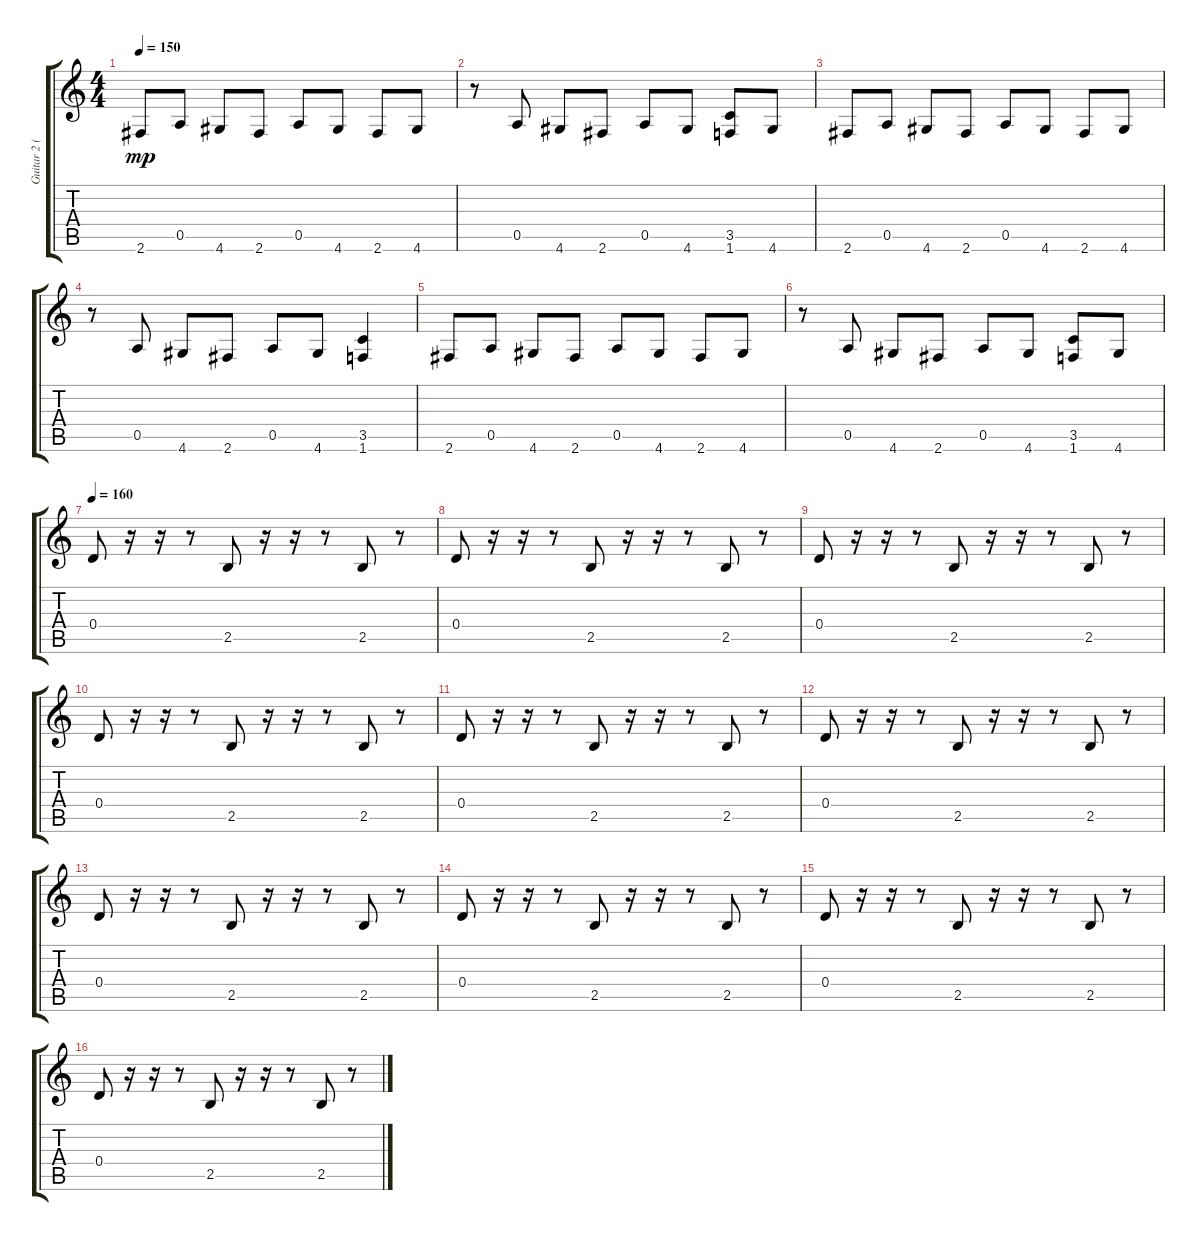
\track ("Guitar 2 (Lead)           " "Guitar 2 (") {instrument distortionguitar}
\staff {score tabs}
\tuning (E4 B3 G3 D3 A2 E2) {hide}
\ts (4 4)
\tempo 150
\clef g2
\ks c
2.6.8{dy mp} 0.5.8 4.6.8 2.6.8 0.5.8 4.6.8 2.6.8 4.6.8 |
r.8 0.5.8 4.6.8 2.6.8 0.5.8 4.6.8 (3.5 1.6).8 4.6.8 |
2.6.8 0.5.8 4.6.8 2.6.8 0.5.8 4.6.8 2.6.8 4.6.8 |
r.8 0.5.8 4.6.8 2.6.8 0.5.8 4.6.8 (3.5 1.6).4 |
2.6.8 0.5.8 4.6.8 2.6.8 0.5.8 4.6.8 2.6.8 4.6.8 |
r.8 0.5.8 4.6.8 2.6.8 0.5.8 4.6.8 (3.5 1.6).8 4.6.8 |
\tempo 160
0.4.8 r.16 r.16 r.8 2.5.8 r.16 r.16 r.8 2.5.8 r.8 |
0.4.8 r.16 r.16 r.8 2.5.8 r.16 r.16 r.8 2.5.8 r.8 |
0.4.8 r.16 r.16 r.8 2.5.8 r.16 r.16 r.8 2.5.8 r.8 |
0.4.8 r.16 r.16 r.8 2.5.8 r.16 r.16 r.8 2.5.8 r.8 |
0.4.8 r.16 r.16 r.8 2.5.8 r.16 r.16 r.8 2.5.8 r.8 |
0.4.8 r.16 r.16 r.8 2.5.8 r.16 r.16 r.8 2.5.8 r.8 |
0.4.8 r.16 r.16 r.8 2.5.8 r.16 r.16 r.8 2.5.8 r.8 |
0.4.8 r.16 r.16 r.8 2.5.8 r.16 r.16 r.8 2.5.8 r.8 |
0.4.8 r.16 r.16 r.8 2.5.8 r.16 r.16 r.8 2.5.8 r.8 |
0.4.8 r.16 r.16 r.8 2.5.8 r.16 r.16 r.8 2.5.8 r.8
